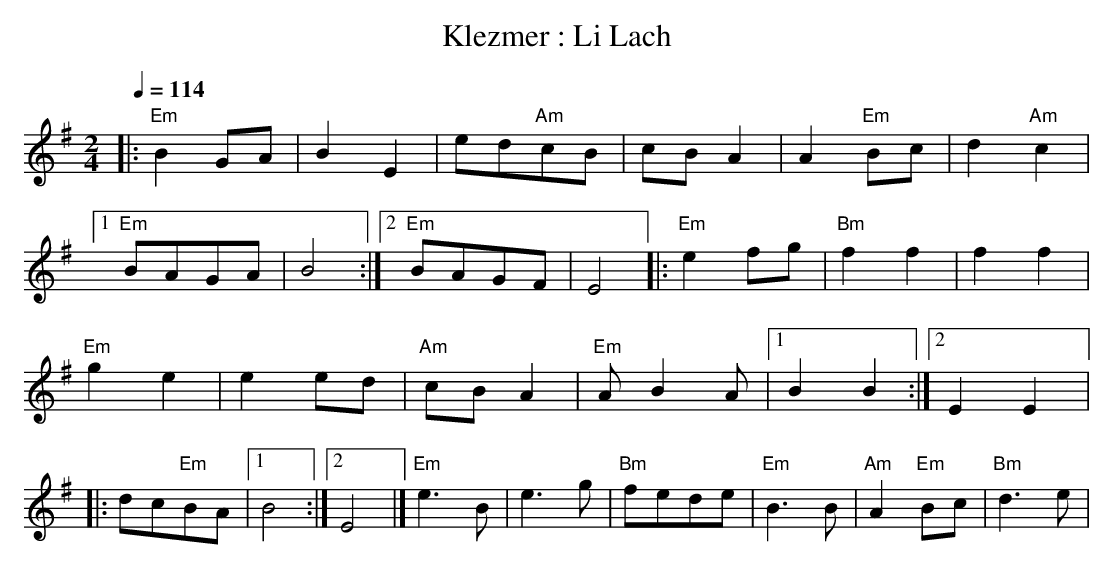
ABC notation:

X:1
T:Klezmer : Li Lach
L:1/8
M:2/4
Q:1/4=114
K:Em
|:"Em"B2 GA | B2 E2 | ed"Am"cB | cB A2 | A2 "Em"Bc | d2 "Am"c2 |1
"Em"BAGA | B4 :|2 "Em"BAGF | E4 |: "Em"e2 fg | "Bm"f2 f2 | f2 f2 |
"Em"g2 e2 | e2 ed | "Am"cB A2 | "Em"A B2 A |1 B2 B2 :|2 E2 E2 |:
dc"Em"BA |1 B4 :|2 E4 |]"Em"e3 B | e3 g | "Bm"fede | "Em"B3 B | "Am"A2 "Em"Bc | "Bm"d3 e |
